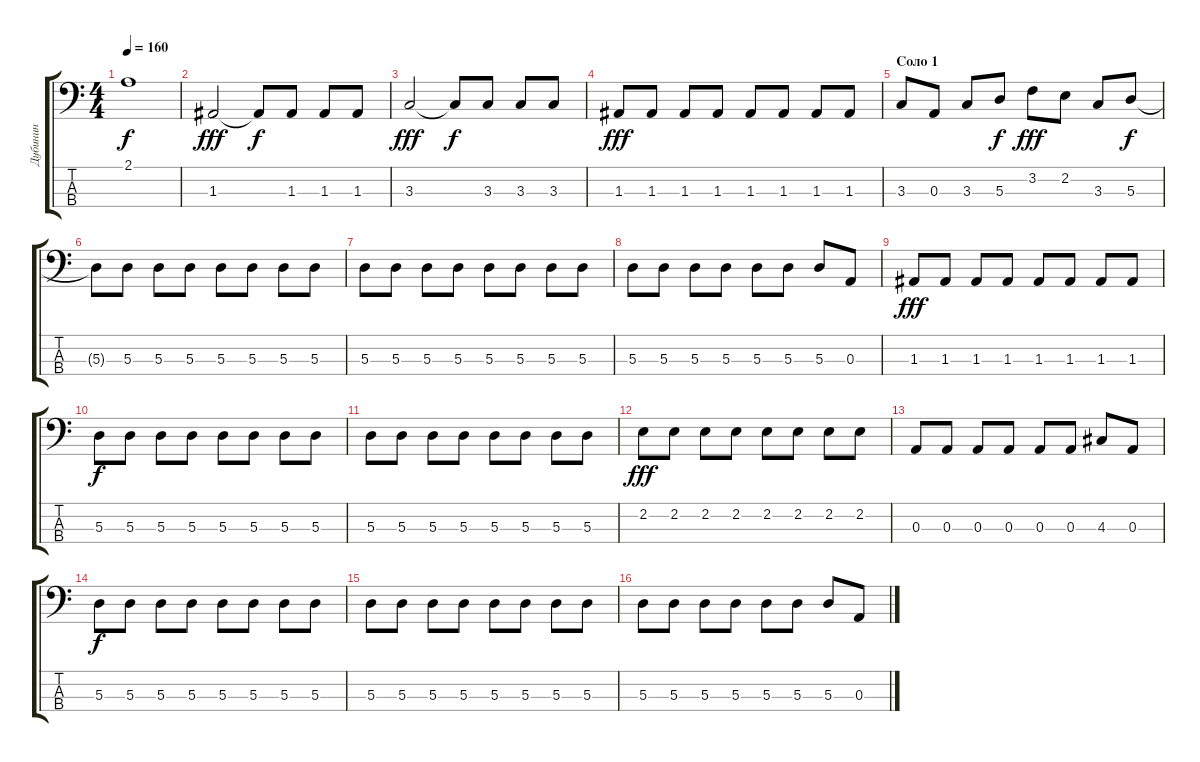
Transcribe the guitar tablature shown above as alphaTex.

\track ("Дубинин" "Дубинин") {instrument electricbassfinger}
\staff {score tabs}
\tuning (G2 D2 A1 E1) {hide}
\ts (4 4)
\tempo 160
\clef f4
\ks c
2.1{t}.1{dy f} |
1.3.2{dy fff} 1.3{t}.8{dy f} 1.3.8 1.3.8 1.3.8 |
3.3.2{dy fff} 3.3{t}.8{dy f} 3.3.8 3.3.8 3.3.8 |
1.3.8{dy fff} 1.3.8 1.3.8 1.3.8 1.3.8 1.3.8 1.3.8 1.3.8 |
\section ("" "Соло 1")
3.3.8 0.3.8 3.3.8 5.3.8{dy f} 3.2.8{dy fff} 2.2.8 3.3.8 5.3.8{dy f} |
5.3{t}.8 5.3.8 5.3.8 5.3.8 5.3.8 5.3.8 5.3.8 5.3.8 |
5.3.8 5.3.8 5.3.8 5.3.8 5.3.8 5.3.8 5.3.8 5.3.8 |
5.3.8 5.3.8 5.3.8 5.3.8 5.3.8 5.3.8 5.3.8 0.3.8 |
1.3.8{dy fff} 1.3.8 1.3.8 1.3.8 1.3.8 1.3.8 1.3.8 1.3.8 |
5.3.8{dy f} 5.3.8 5.3.8 5.3.8 5.3.8 5.3.8 5.3.8 5.3.8 |
5.3.8 5.3.8 5.3.8 5.3.8 5.3.8 5.3.8 5.3.8 5.3.8 |
2.2.8{dy fff} 2.2.8 2.2.8 2.2.8 2.2.8 2.2.8 2.2.8 2.2.8 |
0.3.8 0.3.8 0.3.8 0.3.8 0.3.8 0.3.8 4.3.8 0.3.8 |
5.3.8{dy f} 5.3.8 5.3.8 5.3.8 5.3.8 5.3.8 5.3.8 5.3.8 |
5.3.8 5.3.8 5.3.8 5.3.8 5.3.8 5.3.8 5.3.8 5.3.8 |
5.3.8 5.3.8 5.3.8 5.3.8 5.3.8 5.3.8 5.3.8 0.3.8
